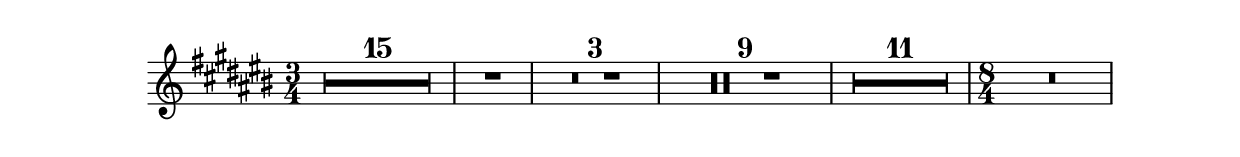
\version "1.7.18"
\header{

texidoc="
Multiple measure rests do not collide with barlines and clefs.  They
are not expanded when you set @code{Score.skipBars}.  Although the
multi-measure-rest is a Spanner, minimum distances are set to keep it
colliding from barlines. 

Rests over measures during longer than 2 wholes use breve rests. When
more than 10 or more measures (tunable through @code{expand-limit})
are used then a different symbol is used.

"
}


\score { \notes {
    \time 3/4 \key cis \major
    R2.*15
  
    R2.
    R2.*3
    R2.*9
    R2.*11

\time 8/4 R1*2
}
	\paper {
	\translator {
		\ScoreContext
		skipBars = ##t
	}
	raggedright = ##t	
	}
}
%% new-chords-done %%
